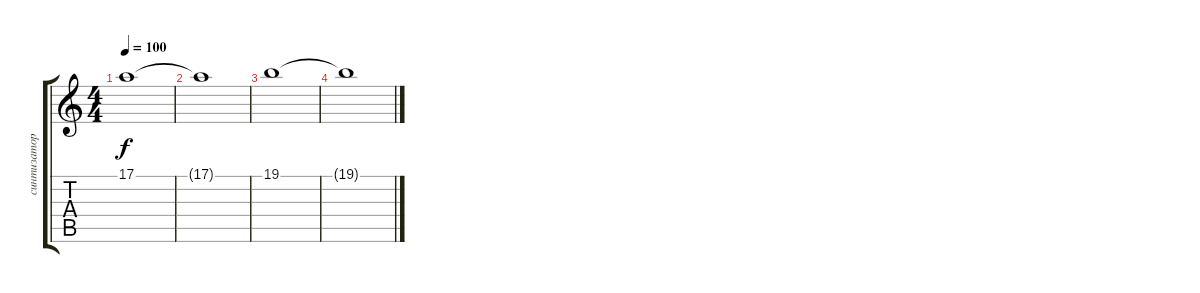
\track ("синтизатор" "синтизатор") {instrument pad2warm}
\staff {score tabs}
\tuning (E4 B3 G3 D3 A2 E2) {hide}
\ts (4 4)
\tempo 100
\clef g2
\ks c
17.1.1{dy f volume 8} |
17.1{t}.1 |
19.1.1{volume 8} |
19.1{t}.1
